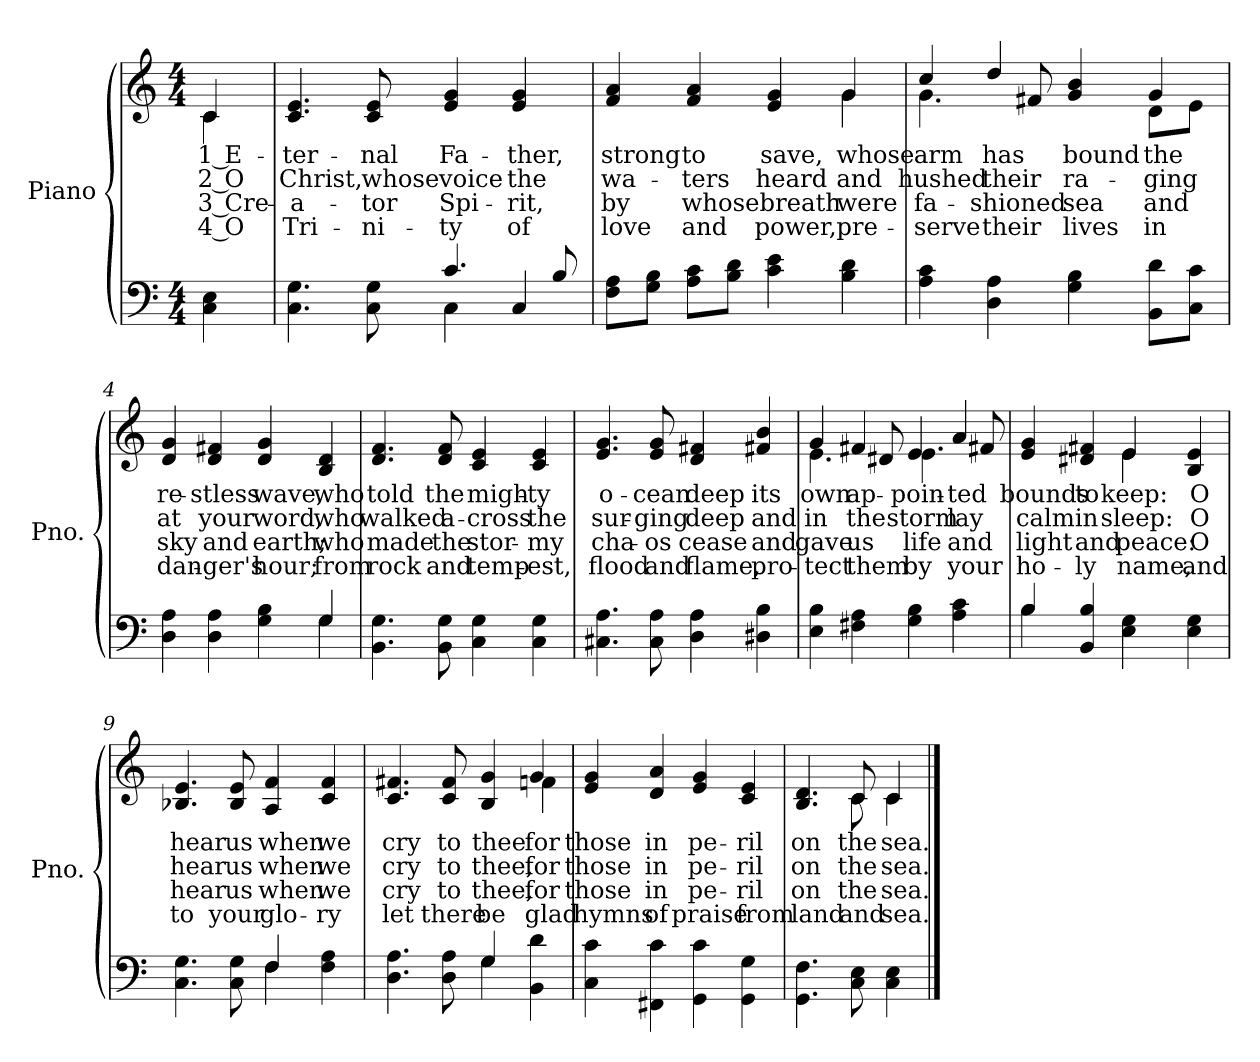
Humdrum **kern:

**kern	**kern	**text	**text	**text	**text
*part2	*part1	*part1	*part1	*part1	*part1
*staff2	*staff1	*staff1	*staff1	*staff1	*staff1
*I"Piano	*I"Piano	*	*	*	*
*I'Pno.	*I'Pno.	*	*	*	*
!!LO:PB:g=z
*clefF4	*clefG2	*	*	*	*
*k[]	*k[]	*	*	*	*
*C:	*C:	*	*	*	*
*M4/4	*M4/4	*	*	*	*
=	=	=	=	=	=
!	!	!LO:LY:b:color=#000000	!LO:LY:b:color=#000000	!LO:LY:b:color=#000000	!LO:LY:b:color=#000000
*	*^	*	*	*	*
4Ci\ 4Ei	4ci/	4ci\	1 E-	2 O	3 Cre-	4 O
=1	=1	=1	=1	=1	=1	=1
*^	*	*	*	*	*	*
!	!	!	!	!LO:LY:b:color=#000000	!LO:LY:b:color=#000000	!LO:LY:b:color=#000000	!LO:LY:b:color=#000000
*	*	*v	*v	*	*	*	*
4.Ci\ 4.Gi	2ryy	4.ci/ 4.ei	-ter-	Christ,	-a-	-Tri-
!	!	!	!LO:LY:b:color=#000000	!LO:LY:b:color=#000000	!LO:LY:b:color=#000000	!LO:LY:b:color=#000000
8Ci\ 8Gi	.	8ci/ 8ei	-nal	whose	-tor	ni-
!	!	!	!LO:LY:b:color=#000000	!LO:LY:b:color=#000000	!LO:LY:b:color=#000000	!LO:LY:b:color=#000000
4.ci/	4Ci\	4ei/ 4gi	Fa-	voice	-Spi-	-ty
!	!	!	!LO:LY:b:color=#000000	!LO:LY:b:color=#000000	!LO:LY:b:color=#000000	!LO:LY:b:color=#000000
.	4Ci/	4ei/ 4gi	-ther,	the	rit,	of
8Bi/	.	.	.	.	.	.
*v	*v	*	*	*	*	*
=2	=2	=2	=2	=2	=2
!	!	!LO:LY:b:color=#000000	!LO:LY:b:color=#000000	!LO:LY:b:color=#000000	!LO:LY:b:color=#000000
*	*^	*	*	*	*
8Fi\ 8AiL	4fi/ 4ai	2.ryy	strong	wa-	by	love
8Gi\ 8BiJ	.	.	.	.	.	.
!	!	!	!LO:LY:b:color=#000000	!LO:LY:b:color=#000000	!LO:LY:b:color=#000000	!LO:LY:b:color=#000000
8Ai\ 8ciL	4fi/ 4ai	.	to	-ters	whose	and
8Bi\ 8diJ	.	.	.	.	.	.
!	!	!	!LO:LY:b:color=#000000	!LO:LY:b:color=#000000	!LO:LY:b:color=#000000	!LO:LY:b:color=#000000
4ci\ 4ei	4ei/ 4gi	.	save,	heard	breath	power,
!	!	!	!LO:LY:b:color=#000000	!LO:LY:b:color=#000000	!LO:LY:b:color=#000000	!LO:LY:b:color=#000000
4Bi\ 4di	4gi/	4gi\	whose	and	were	pre-
=3	=3	=3	=3	=3	=3	=3
!	!	!	!LO:LY:b:color=#000000	!LO:LY:b:color=#000000	!LO:LY:b:color=#000000	!LO:LY:b:color=#000000
4Ai\ 4ci	4cci/	4.gi\	arm	hushed	-fa-	-serve
!	!	!	!LO:LY:b:color=#000000	!LO:LY:b:color=#000000	!LO:LY:b:color=#000000	!LO:LY:b:color=#000000
4Di\ 4Ai	4ddi/	.	has	their	shioned	their
.	.	8f#Xi/	.	.	.	.
!	!	!	!LO:LY:b:color=#000000	!LO:LY:b:color=#000000	!LO:LY:b:color=#000000	!LO:LY:b:color=#000000
4Gi\ 4Bi	4gi/ 4bi	8ryy	bound	ra-	sea	lives
.	.	8ryy	.	.	.	.
!	!	!	!LO:LY:b:color=#000000	!LO:LY:b:color=#000000	!LO:LY:b:color=#000000	!LO:LY:b:color=#000000
8BBi\ 8diL	4gi/	8di\L	the	-ging	and	in
8Ci\ 8ciJ	.	8ei\J	.	.	.	.
!!LO:LB:g=z
=4	=4	=4	=4	=4	=4	=4
*^	*	*	*	*	*	*
!	!	!	!	!LO:LY:b:color=#000000	!LO:LY:b:color=#000000	!LO:LY:b:color=#000000	!LO:LY:b:color=#000000
*	*	*v	*v	*	*	*	*
4Di\ 4Ai	2.ryy	4di/ 4gi	re-	at	sky	dan-
!	!	!	!LO:LY:b:color=#000000	!LO:LY:b:color=#000000	!LO:LY:b:color=#000000	!LO:LY:b:color=#000000
4Di\ 4Ai	.	4di/ 4f#Xi	-stless	your	-and	ger's
!	!	!	!LO:LY:b:color=#000000	!LO:LY:b:color=#000000	!LO:LY:b:color=#000000	!LO:LY:b:color=#000000
4Gi\ 4Bi	.	4di/ 4gi	wave,	word,	earth;	hour;
!	!	!	!LO:LY:b:color=#000000	!LO:LY:b:color=#000000	!LO:LY:b:color=#000000	!LO:LY:b:color=#000000
4Gi/	4Gi\	4Bi/ 4di	who	who	who	from
=5	=5	=5	=5	=5	=5	=5
!	!	!	!LO:LY:b:color=#000000	!LO:LY:b:color=#000000	!LO:LY:b:color=#000000	!LO:LY:b:color=#000000
*v	*v	*	*	*	*	*
4.BBi\ 4.Gi	4.di/ 4.fi	told	walked	made	rock
!	!	!LO:LY:b:color=#000000	!LO:LY:b:color=#000000	!LO:LY:b:color=#000000	!LO:LY:b:color=#000000
8BBi\ 8Gi	8di/ 8fi	the	a-	the	and
!	!	!LO:LY:b:color=#000000	!LO:LY:b:color=#000000	!LO:LY:b:color=#000000	!LO:LY:b:color=#000000
4Ci\ 4Gi	4ci/ 4ei	migh-	-cross	stor-	-temp-
!	!	!LO:LY:b:color=#000000	!LO:LY:b:color=#000000	!LO:LY:b:color=#000000	!LO:LY:b:color=#000000
4Ci\ 4Gi	4ci/ 4ei	-ty	the	-my	est,
=6	=6	=6	=6	=6	=6
!	!	!LO:LY:b:color=#000000	!LO:LY:b:color=#000000	!LO:LY:b:color=#000000	!LO:LY:b:color=#000000
4.C#Xi\ 4.Ai	4.ei/ 4.gi	o-	sur-	cha-	-flood
!	!	!LO:LY:b:color=#000000	!LO:LY:b:color=#000000	!LO:LY:b:color=#000000	!LO:LY:b:color=#000000
8C#i\ 8Ai	8ei/ 8gi	-cean	-ging	os	and
!	!	!LO:LY:b:color=#000000	!LO:LY:b:color=#000000	!LO:LY:b:color=#000000	!LO:LY:b:color=#000000
4Di\ 4Ai	4di/ 4f#Xi	deep	deep	cease	flame,
!	!	!LO:LY:b:color=#000000	!LO:LY:b:color=#000000	!LO:LY:b:color=#000000	!LO:LY:b:color=#000000
4D#Xi\ 4Bi	4f#Xi/ 4bi	its	and	and	pro-
!!LO:LB:g=z
=7	=7	=7	=7	=7	=7
!	!	!LO:LY:b:color=#000000	!LO:LY:b:color=#000000	!LO:LY:b:color=#000000	!LO:LY:b:color=#000000
*	*^	*	*	*	*
4Ei\ 4Bi	4gi/	4.ei\	own	in	-gave	tect
!	!	!	!LO:LY:b:color=#000000	!LO:LY:b:color=#000000	!LO:LY:b:color=#000000	!LO:LY:b:color=#000000
4F#Xi\ 4Ai	4f#Xi/	.	ap-	the	us	them
.	.	8d#Xi/	.	.	.	.
!	!	!	!LO:LY:b:color=#000000	!LO:LY:b:color=#000000	!LO:LY:b:color=#000000	!LO:LY:b:color=#000000
4Gi\ 4Bi	4ei/	4.ei\	-poin-	storm	life	by
!	!	!	!LO:LY:b:color=#000000	!LO:LY:b:color=#000000	!LO:LY:b:color=#000000	!LO:LY:b:color=#000000
4Ai\ 4ci	4ai/	.	-ted	lay	and	your
.	.	8f#Xi/	.	.	.	.
=8	=8	=8	=8	=8	=8	=8
*^	*	*	*	*	*	*
!	!	!	!	!LO:LY:b:color=#000000	!LO:LY:b:color=#000000	!LO:LY:b:color=#000000	!LO:LY:b:color=#000000
4Bi/	4Bi\	4ei/ 4gi	2ryy	bounds	calm	light	ho-
!	!	!	!	!LO:LY:b:color=#000000	!LO:LY:b:color=#000000	!LO:LY:b:color=#000000	!LO:LY:b:color=#000000
4BBi/ 4Bi	2.ryy	4d#Xi/ 4f#Xi	.	to	in	-and	ly
!	!	!	!	!LO:LY:b:color=#000000	!LO:LY:b:color=#000000	!LO:LY:b:color=#000000	!LO:LY:b:color=#000000
4Ei\ 4Gi	.	4ei/	4ei\	keep:	sleep:	peace:	name,
!	!	!	!	!LO:LY:b:color=#000000	!LO:LY:b:color=#000000	!LO:LY:b:color=#000000	!LO:LY:b:color=#000000
4Ei\ 4Gi	.	4Bi/ 4ei	4ryy	O	O	O	and
=9	=9	=9	=9	=9	=9	=9	=9
!	!	!	!	!LO:LY:b:color=#000000	!LO:LY:b:color=#000000	!LO:LY:b:color=#000000	!LO:LY:b:color=#000000
*	*	*v	*v	*	*	*	*
4.Ci\ 4.Gi	2ryy	4.B-Xi/ 4.ei	hear	hear	hear	to
!	!	!	!LO:LY:b:color=#000000	!LO:LY:b:color=#000000	!LO:LY:b:color=#000000	!LO:LY:b:color=#000000
8Ci\ 8Gi	.	8B-i/ 8ei	us	us	us	your
!	!	!	!LO:LY:b:color=#000000	!LO:LY:b:color=#000000	!LO:LY:b:color=#000000	!LO:LY:b:color=#000000
4Fi/	4Fi\	4Ai/ 4fi	when	when	when	glo-
!	!	!	!LO:LY:b:color=#000000	!LO:LY:b:color=#000000	!LO:LY:b:color=#000000	!LO:LY:b:color=#000000
4Fi\ 4Ai	4ryy	4ci/ 4fi	we	we	-we	ry
!!LO:LB:g=z
=10	=10	=10	=10	=10	=10	=10
!	!	!	!LO:LY:b:color=#000000	!LO:LY:b:color=#000000	!LO:LY:b:color=#000000	!LO:LY:b:color=#000000
*	*	*^	*	*	*	*
4.Di\ 4.Ai	2ryy	4.ci/ 4.f#Xi	2.ryy	cry	cry	cry	let
!	!	!	!	!LO:LY:b:color=#000000	!LO:LY:b:color=#000000	!LO:LY:b:color=#000000	!LO:LY:b:color=#000000
8Di\ 8Ai	.	8ci/ 8f#i	.	to	to	to	there
!	!	!	!	!LO:LY:b:color=#000000	!LO:LY:b:color=#000000	!LO:LY:b:color=#000000	!LO:LY:b:color=#000000
4Gi/	4Gi\	4Bi/ 4gi	.	thee	thee,	thee,	be
!	!	!	!	!LO:LY:b:color=#000000	!LO:LY:b:color=#000000	!LO:LY:b:color=#000000	!LO:LY:b:color=#000000
4BBi\ 4di	4ryy	4gi/	4fni\	for	for	for	glad
=11	=11	=11	=11	=11	=11	=11	=11
!	!	!	!	!LO:LY:b:color=#000000	!LO:LY:b:color=#000000	!LO:LY:b:color=#000000	!LO:LY:b:color=#000000
*v	*v	*	*	*	*	*	*
*	*v	*v	*	*	*	*
4Ci\ 4ci	4ei/ 4gi	those	those	those	hymns
!	!	!LO:LY:b:color=#000000	!LO:LY:b:color=#000000	!LO:LY:b:color=#000000	!LO:LY:b:color=#000000
4FF#Xi\ 4ci	4di/ 4ai	in	in	in	of
!	!	!LO:LY:b:color=#000000	!LO:LY:b:color=#000000	!LO:LY:b:color=#000000	!LO:LY:b:color=#000000
4GGi\ 4ci	4ei/ 4gi	pe-	pe-	pe-	-praise
!	!	!LO:LY:b:color=#000000	!LO:LY:b:color=#000000	!LO:LY:b:color=#000000	!LO:LY:b:color=#000000
4GGi\ 4Gi	4ci/ 4ei	-ril	-ril	ril	from
=12	=12	=12	=12	=12	=12
!	!	!LO:LY:b:color=#000000	!LO:LY:b:color=#000000	!LO:LY:b:color=#000000	!LO:LY:b:color=#000000
*	*^	*	*	*	*
4.GGi\ 4.Fi	4.Bi/ 4.di	4.ryy	on	on	on	land
!	!	!	!LO:LY:b:color=#000000	!LO:LY:b:color=#000000	!LO:LY:b:color=#000000	!LO:LY:b:color=#000000
8Ci\ 8EiL	8ci/L	8ci\	the	the	the	and
!	!	!	!LO:LY:b:color=#000000	!LO:LY:b:color=#000000	!LO:LY:b:color=#000000	!LO:LY:b:color=#000000
4Ci\ 4Ei	4ci/	4ci\	sea.	sea.	sea.	sea.
*	*v	*v	*	*	*	*
==	==	==	==	==	==
*-	*-	*-	*-	*-	*-
